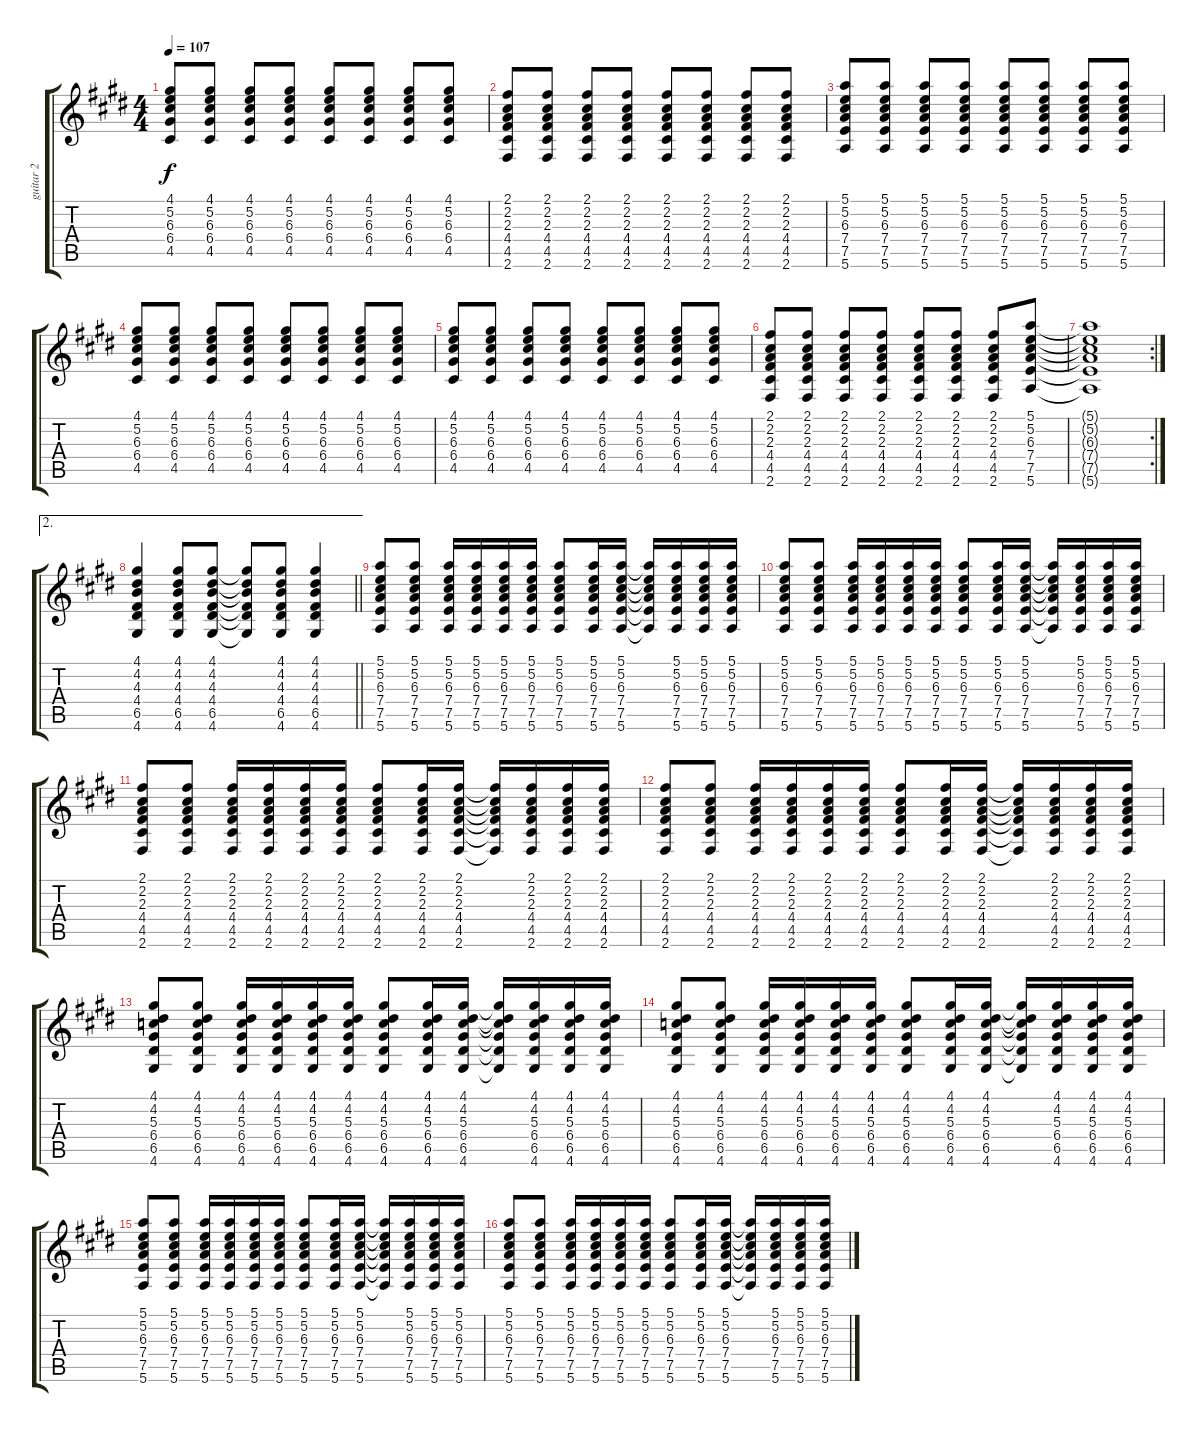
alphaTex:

\track ("guitar 2" "guitar 2") {instrument acousticguitarsteel}
\staff {score tabs}
\tuning (E4 B3 G3 D3 A2 E2) {hide}
\ts (4 4)
\tempo 107
\clef g2
\ks e
(4.1 5.2 6.3 6.4 4.5).8{dy f} (4.1 5.2 6.3 6.4 4.5).8 (4.1 5.2 6.3 6.4 4.5).8 (4.1 5.2 6.3 6.4 4.5).8 (4.1 5.2 6.3 6.4 4.5).8 (4.1 5.2 6.3 6.4 4.5).8 (4.1 5.2 6.3 6.4 4.5).8 (4.1 5.2 6.3 6.4 4.5).8 |
(2.1 2.2 2.3 4.4 4.5 2.6).8 (2.1 2.2 2.3 4.4 4.5 2.6).8 (2.1 2.2 2.3 4.4 4.5 2.6).8 (2.1 2.2 2.3 4.4 4.5 2.6).8 (2.1 2.2 2.3 4.4 4.5 2.6).8 (2.1 2.2 2.3 4.4 4.5 2.6).8 (2.1 2.2 2.3 4.4 4.5 2.6).8 (2.1 2.2 2.3 4.4 4.5 2.6).8 |
(5.1 5.2 6.3 7.4 7.5 5.6).8 (5.1 5.2 6.3 7.4 7.5 5.6).8 (5.1 5.2 6.3 7.4 7.5 5.6).8 (5.1 5.2 6.3 7.4 7.5 5.6).8 (5.1 5.2 6.3 7.4 7.5 5.6).8 (5.1 5.2 6.3 7.4 7.5 5.6).8 (5.1 5.2 6.3 7.4 7.5 5.6).8 (5.1 5.2 6.3 7.4 7.5 5.6).8 |
(4.1 5.2 6.3 6.4 4.5).8 (4.1 5.2 6.3 6.4 4.5).8 (4.1 5.2 6.3 6.4 4.5).8 (4.1 5.2 6.3 6.4 4.5).8 (4.1 5.2 6.3 6.4 4.5).8 (4.1 5.2 6.3 6.4 4.5).8 (4.1 5.2 6.3 6.4 4.5).8 (4.1 5.2 6.3 6.4 4.5).8 |
(4.1 5.2 6.3 6.4 4.5).8 (4.1 5.2 6.3 6.4 4.5).8 (4.1 5.2 6.3 6.4 4.5).8 (4.1 5.2 6.3 6.4 4.5).8 (4.1 5.2 6.3 6.4 4.5).8 (4.1 5.2 6.3 6.4 4.5).8 (4.1 5.2 6.3 6.4 4.5).8 (4.1 5.2 6.3 6.4 4.5).8 |
(2.1 2.2 2.3 4.4 4.5 2.6).8 (2.1 2.2 2.3 4.4 4.5 2.6).8 (2.1 2.2 2.3 4.4 4.5 2.6).8 (2.1 2.2 2.3 4.4 4.5 2.6).8 (2.1 2.2 2.3 4.4 4.5 2.6).8 (2.1 2.2 2.3 4.4 4.5 2.6).8 (2.1 2.2 2.3 4.4 4.5 2.6).8 (5.1 5.2 6.3 7.4 7.5 5.6).8 |
\rc 2
(5.1{t} 5.2{t} 6.3{t} 7.4{t} 7.5{t} 5.6{t}).1 |
\ae 2
\barLineRight lightlight
(4.1 4.2 4.3 4.4 6.5 4.6).4 (4.1 4.2 4.3 4.4 6.5 4.6).8 (4.1 4.2 4.3 4.4 6.5 4.6).8 (4.1{t} 4.2{t} 4.3{t} 4.4{t} 6.5{t} 4.6{t}).8 (4.1 4.2 4.3 4.4 6.5 4.6).8 (4.1 4.2 4.3 4.4 6.5 4.6).4 |
(5.1 5.2 6.3 7.4 7.5 5.6).8 (5.1 5.2 6.3 7.4 7.5 5.6).8 (5.1 5.2 6.3 7.4 7.5 5.6).16 (5.1 5.2 6.3 7.4 7.5 5.6).16 (5.1 5.2 6.3 7.4 7.5 5.6).16 (5.1 5.2 6.3 7.4 7.5 5.6).16 (5.1 5.2 6.3 7.4 7.5 5.6).8 (5.1 5.2 6.3 7.4 7.5 5.6).16 (5.1 5.2 6.3 7.4 7.5 5.6).16 (5.1{t} 5.2{t} 6.3{t} 7.4{t} 7.5{t} 5.6{t}).16 (5.1 5.2 6.3 7.4 7.5 5.6).16 (5.1 5.2 6.3 7.4 7.5 5.6).16 (5.1 5.2 6.3 7.4 7.5 5.6).16 |
(5.1 5.2 6.3 7.4 7.5 5.6).8 (5.1 5.2 6.3 7.4 7.5 5.6).8 (5.1 5.2 6.3 7.4 7.5 5.6).16 (5.1 5.2 6.3 7.4 7.5 5.6).16 (5.1 5.2 6.3 7.4 7.5 5.6).16 (5.1 5.2 6.3 7.4 7.5 5.6).16 (5.1 5.2 6.3 7.4 7.5 5.6).8 (5.1 5.2 6.3 7.4 7.5 5.6).16 (5.1 5.2 6.3 7.4 7.5 5.6).16 (5.1{t} 5.2{t} 6.3{t} 7.4{t} 7.5{t} 5.6{t}).16 (5.1 5.2 6.3 7.4 7.5 5.6).16 (5.1 5.2 6.3 7.4 7.5 5.6).16 (5.1 5.2 6.3 7.4 7.5 5.6).16 |
(2.1 2.2 2.3 4.4 4.5 2.6).8 (2.1 2.2 2.3 4.4 4.5 2.6).8 (2.1 2.2 2.3 4.4 4.5 2.6).16 (2.1 2.2 2.3 4.4 4.5 2.6).16 (2.1 2.2 2.3 4.4 4.5 2.6).16 (2.1 2.2 2.3 4.4 4.5 2.6).16 (2.1 2.2 2.3 4.4 4.5 2.6).8 (2.1 2.2 2.3 4.4 4.5 2.6).16 (2.1 2.2 2.3 4.4 4.5 2.6).16 (2.1{t} 2.2{t} 2.3{t} 4.4{t} 4.5{t} 2.6{t}).16 (2.1 2.2 2.3 4.4 4.5 2.6).16 (2.1 2.2 2.3 4.4 4.5 2.6).16 (2.1 2.2 2.3 4.4 4.5 2.6).16 |
(2.1 2.2 2.3 4.4 4.5 2.6).8 (2.1 2.2 2.3 4.4 4.5 2.6).8 (2.1 2.2 2.3 4.4 4.5 2.6).16 (2.1 2.2 2.3 4.4 4.5 2.6).16 (2.1 2.2 2.3 4.4 4.5 2.6).16 (2.1 2.2 2.3 4.4 4.5 2.6).16 (2.1 2.2 2.3 4.4 4.5 2.6).8 (2.1 2.2 2.3 4.4 4.5 2.6).16 (2.1 2.2 2.3 4.4 4.5 2.6).16 (2.1{t} 2.2{t} 2.3{t} 4.4{t} 4.5{t} 2.6{t}).16 (2.1 2.2 2.3 4.4 4.5 2.6).16 (2.1 2.2 2.3 4.4 4.5 2.6).16 (2.1 2.2 2.3 4.4 4.5 2.6).16 |
(4.1 4.2 5.3 6.4 6.5 4.6).8 (4.1 4.2 5.3 6.4 6.5 4.6).8 (4.1 4.2 5.3 6.4 6.5 4.6).16 (4.1 4.2 5.3 6.4 6.5 4.6).16 (4.1 4.2 5.3 6.4 6.5 4.6).16 (4.1 4.2 5.3 6.4 6.5 4.6).16 (4.1 4.2 5.3 6.4 6.5 4.6).8 (4.1 4.2 5.3 6.4 6.5 4.6).16 (4.1 4.2 5.3 6.4 6.5 4.6).16 (4.1{t} 4.2{t} 5.3{t} 6.4{t} 6.5{t} 4.6{t}).16 (4.1 4.2 5.3 6.4 6.5 4.6).16 (4.1 4.2 5.3 6.4 6.5 4.6).16 (4.1 4.2 5.3 6.4 6.5 4.6).16 |
(4.1 4.2 5.3 6.4 6.5 4.6).8 (4.1 4.2 5.3 6.4 6.5 4.6).8 (4.1 4.2 5.3 6.4 6.5 4.6).16 (4.1 4.2 5.3 6.4 6.5 4.6).16 (4.1 4.2 5.3 6.4 6.5 4.6).16 (4.1 4.2 5.3 6.4 6.5 4.6).16 (4.1 4.2 5.3 6.4 6.5 4.6).8 (4.1 4.2 5.3 6.4 6.5 4.6).16 (4.1 4.2 5.3 6.4 6.5 4.6).16 (4.1{t} 4.2{t} 5.3{t} 6.4{t} 6.5{t} 4.6{t}).16 (4.1 4.2 5.3 6.4 6.5 4.6).16 (4.1 4.2 5.3 6.4 6.5 4.6).16 (4.1 4.2 5.3 6.4 6.5 4.6).16 |
(5.1 5.2 6.3 7.4 7.5 5.6).8 (5.1 5.2 6.3 7.4 7.5 5.6).8 (5.1 5.2 6.3 7.4 7.5 5.6).16 (5.1 5.2 6.3 7.4 7.5 5.6).16 (5.1 5.2 6.3 7.4 7.5 5.6).16 (5.1 5.2 6.3 7.4 7.5 5.6).16 (5.1 5.2 6.3 7.4 7.5 5.6).8 (5.1 5.2 6.3 7.4 7.5 5.6).16 (5.1 5.2 6.3 7.4 7.5 5.6).16 (5.1{t} 5.2{t} 6.3{t} 7.4{t} 7.5{t} 5.6{t}).16 (5.1 5.2 6.3 7.4 7.5 5.6).16 (5.1 5.2 6.3 7.4 7.5 5.6).16 (5.1 5.2 6.3 7.4 7.5 5.6).16 |
(5.1 5.2 6.3 7.4 7.5 5.6).8 (5.1 5.2 6.3 7.4 7.5 5.6).8 (5.1 5.2 6.3 7.4 7.5 5.6).16 (5.1 5.2 6.3 7.4 7.5 5.6).16 (5.1 5.2 6.3 7.4 7.5 5.6).16 (5.1 5.2 6.3 7.4 7.5 5.6).16 (5.1 5.2 6.3 7.4 7.5 5.6).8 (5.1 5.2 6.3 7.4 7.5 5.6).16 (5.1 5.2 6.3 7.4 7.5 5.6).16 (5.1{t} 5.2{t} 6.3{t} 7.4{t} 7.5{t} 5.6{t}).16 (5.1 5.2 6.3 7.4 7.5 5.6).16 (5.1 5.2 6.3 7.4 7.5 5.6).16 (5.1 5.2 6.3 7.4 7.5 5.6).16
